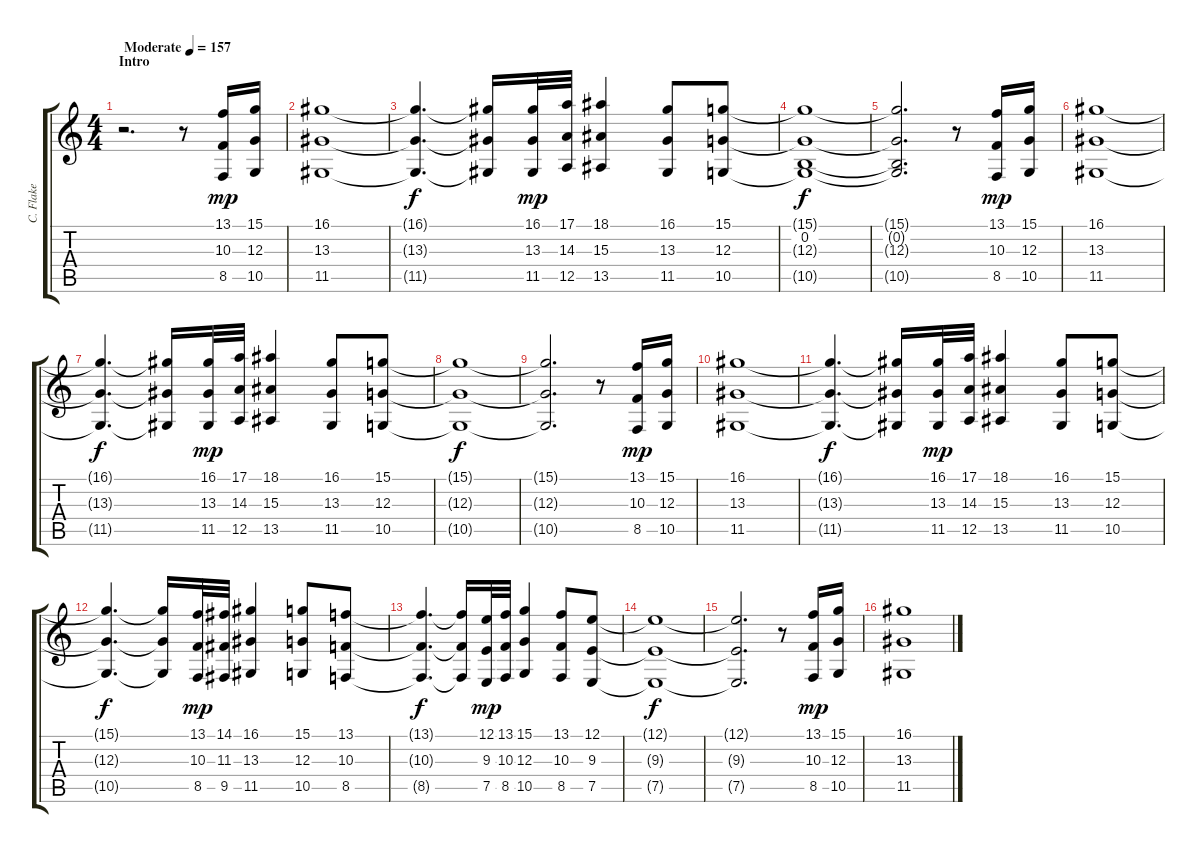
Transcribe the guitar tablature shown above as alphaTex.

\track ("C. Flake" "C. Flake") {instrument trumpet}
\staff {score tabs}
\tuning (E4 B3 G3 D3 A2 E2) {hide}
\ts (4 4)
\section ("" "Intro")
\tempo (157 "Moderate")
\clef g2
\ks c
r.2{d dy mp instrument trumpet} r.8 (13.1 10.3 8.5).16 (15.1 12.3 10.5).16 |
(16.1 13.3 11.5).1 |
(16.1{t} 13.3{t} 11.5{t}).4{d dy f} (16.1{t} 13.3{t} 11.5{t}).16 (16.1 13.3 11.5).32{dy mp} (17.1 14.3 12.5).32 (18.1 15.3 13.5).4 (16.1 13.3 11.5).8 (15.1 12.3 10.5).8 |
(15.1{t} 0.2 12.3{t} 10.5{t}).1{dy f} |
(15.1{t} 0.2{t} 12.3{t} 10.5{t}).2{d} r.8 (13.1 10.3 8.5).16{dy mp} (15.1 12.3 10.5).16 |
(16.1 13.3 11.5).1 |
(16.1{t} 13.3{t} 11.5{t}).4{d dy f} (16.1{t} 13.3{t} 11.5{t}).16 (16.1 13.3 11.5).32{dy mp} (17.1 14.3 12.5).32 (18.1 15.3 13.5).4 (16.1 13.3 11.5).8 (15.1 12.3 10.5).8 |
(15.1{t} 12.3{t} 10.5{t}).1{dy f} |
(15.1{t} 12.3{t} 10.5{t}).2{d} r.8 (13.1 10.3 8.5).16{dy mp} (15.1 12.3 10.5).16 |
(16.1 13.3 11.5).1 |
(16.1{t} 13.3{t} 11.5{t}).4{d dy f} (16.1{t} 13.3{t} 11.5{t}).16 (16.1 13.3 11.5).32{dy mp} (17.1 14.3 12.5).32 (18.1 15.3 13.5).4 (16.1 13.3 11.5).8 (15.1 12.3 10.5).8 |
(15.1{t} 12.3{t} 10.5{t}).4{d dy f} (15.1{t} 12.3{t} 10.5{t}).16 (13.1 10.3 8.5).32{dy mp} (14.1 11.3 9.5).32 (16.1 13.3 11.5).4 (15.1 12.3 10.5).8 (13.1 10.3 8.5).8 |
(13.1{t} 10.3{t} 8.5{t}).4{d dy f} (13.1{t} 10.3{t} 8.5{t}).16 (12.1 9.3 7.5).32{dy mp} (13.1 10.3 8.5).32 (15.1 12.3 10.5).4 (13.1 10.3 8.5).8 (12.1 9.3 7.5).8 |
(12.1{t} 9.3{t} 7.5{t}).1{dy f} |
(12.1{t} 9.3{t} 7.5{t}).2{d} r.8 (13.1 10.3 8.5).16{dy mp} (15.1 12.3 10.5).16 |
(16.1 13.3 11.5).1
